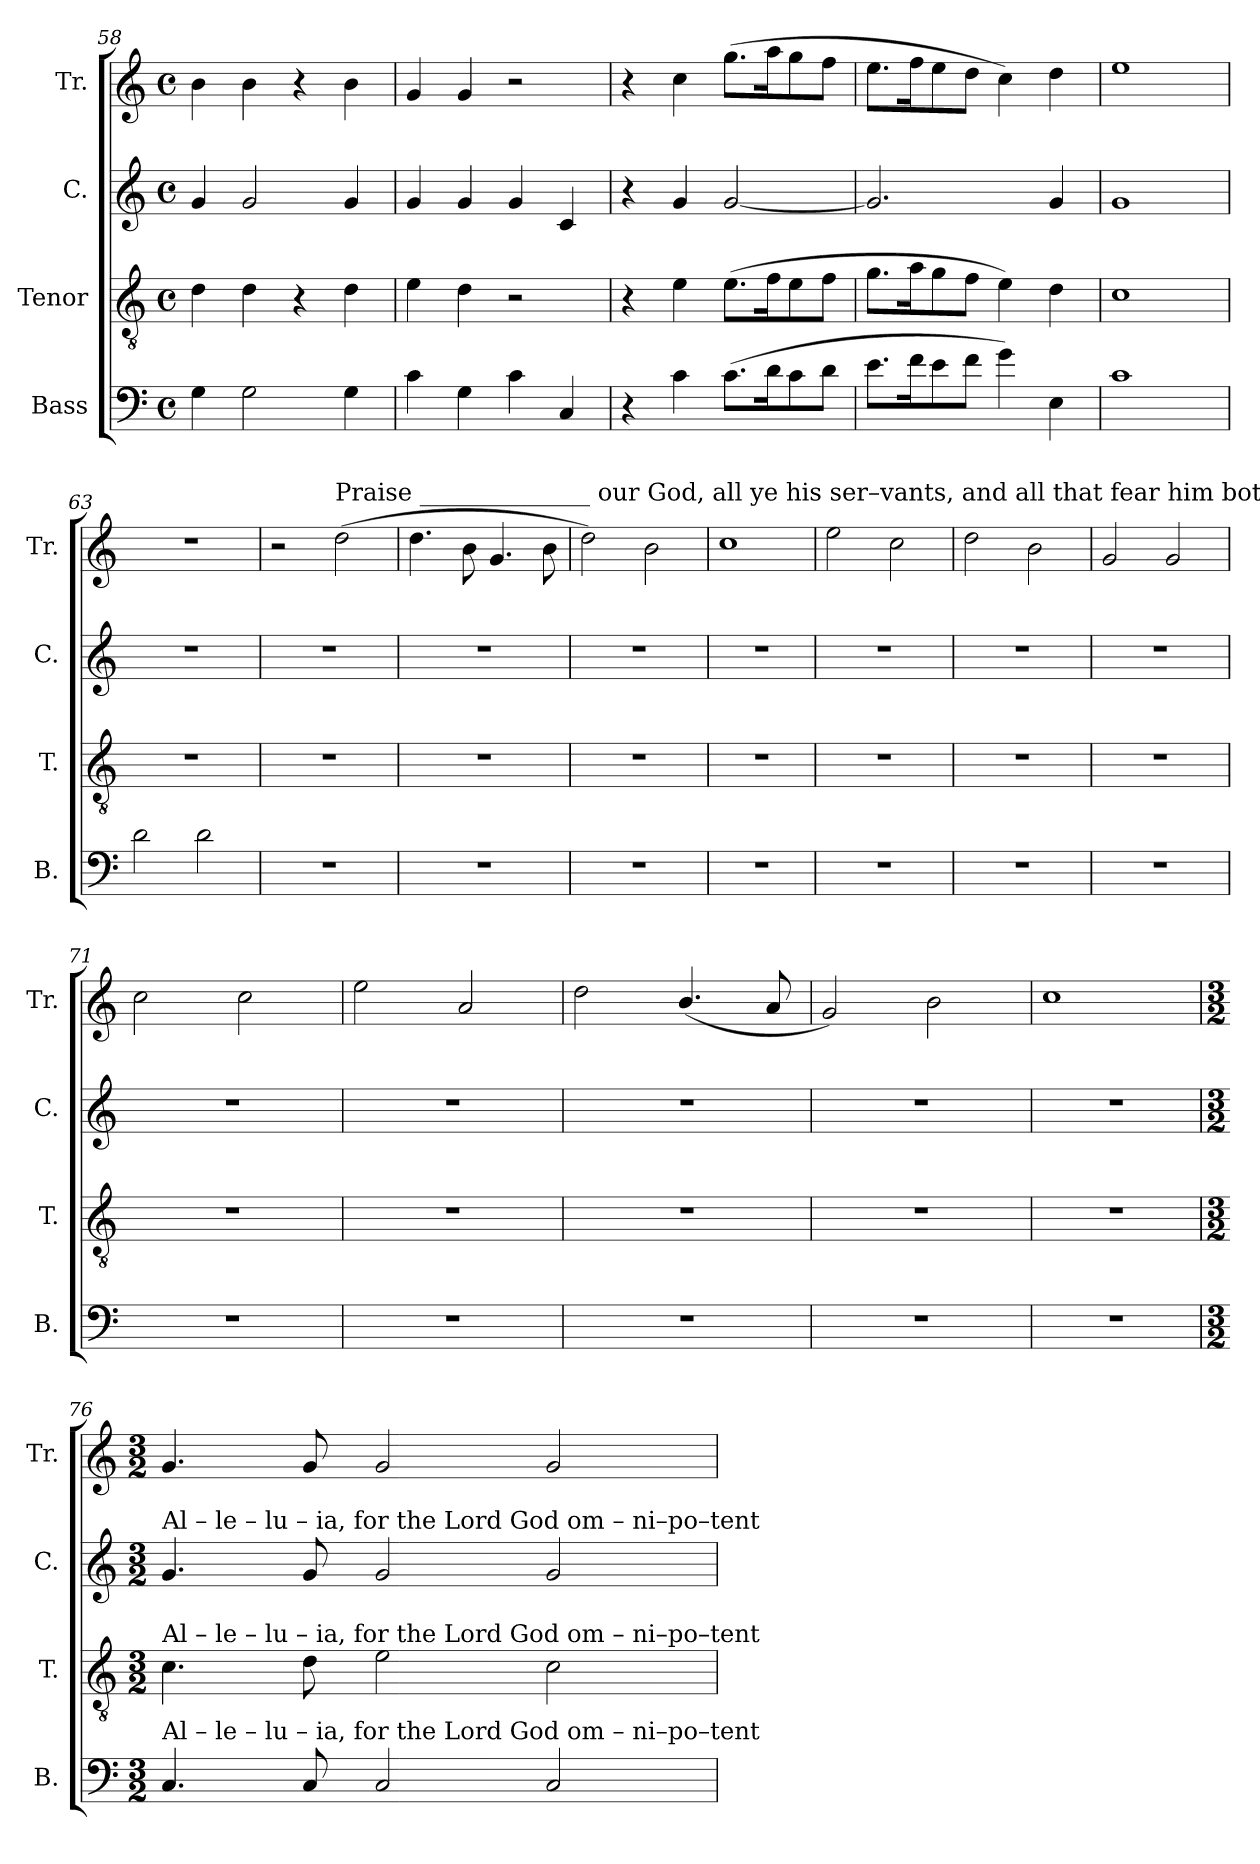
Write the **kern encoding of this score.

**kern	**kern	**kern	**kern
*part4	*part3	*part2	*part1
*staff4	*staff3	*staff2	*staff1
*I"Bass	*I"Tenor	*I"C.	*I"Tr.
*I'B.	*I'T.	*I'C.	*I'Tr.
*clefF4	*clefGv2	*clefG2	*clefG2
*k[]	*k[]	*k[]	*k[]
*M4/4	*M4/4	*M4/4	*M4/4
*met(c)	*met(c)	*met(c)	*met(c)
=58	=58	=58	=58
4G!\	4d!\	4g!/	4b!\
2G!\	4d!\	2g!/	4b!\
.	4r	.	4r
4G!\	4d!\	4g!/	4b!\
=59	=59	=59	=59
4c!\	4e!\	4g!/	4g!/
4G!\	4d!\	4g!/	4g!/
4c!\	2r	4g!/	2r
4C!/	.	4c!/	.
=60	=60	=60	=60
4r	4r	4r	4r
4c!\	4e!\	4g!/	4cc!\
(8.c!\L	(8.e!\L	[2g!/	(8.gg!\L
16d!\K	16f!\K	.	16aa!\K
8c!\	8e!\	.	8gg!\
8d!\J	8f!\J	.	8ff!\J
=61	=61	=61	=61
8.e!\L	8.g!\L	2.g!/]	8.ee!\L
16f!\K	16a!\K	.	16ff!\K
8e!\	8g!\	.	8ee!\
8f!\J	8f!\J	.	8dd!\J
4g!\)	4e!\)	.	4cc!\)
4E!\	4d!\	4g!/	4dd!\
=62	=62	=62	=62
1c!	1c!	1g!	1ee!
=63	=63	=63	=63
2d!\	1r	1r	1r
2d!\	.	.	.
!!LO:PB:g=z
=64	=64	=64	=64
*	*	*	*MM120
1r	1r	1r	2r
!	!	!	!LO:TX:a:t=Praise ______________ our  God,  all  ye   his  ser–vants, and all that fear him both small ___ and great.       Al – le – lu – ia, for the Lord     God      om – ni–po–tent
.	.	.	(2dd!\
=65	=65	=65	=65
1r	1r	1r	4.dd!\
.	.	.	8b!\
.	.	.	4.g!/
.	.	.	8b!\
=66	=66	=66	=66
1r	1r	1r	2dd!\)
.	.	.	2b!\
=67	=67	=67	=67
1r	1r	1r	1cc!
=68	=68	=68	=68
1r	1r	1r	2ee!\
.	.	.	2cc!\
=69	=69	=69	=69
1r	1r	1r	2dd!\
.	.	.	2b!\
=70	=70	=70	=70
1r	1r	1r	2g!/
.	.	.	2g!/
=71	=71	=71	=71
1r	1r	1r	2cc!\
.	.	.	2cc!\
=72	=72	=72	=72
1r	1r	1r	2ee!\
.	.	.	2a!/
=73	=73	=73	=73
1r	1r	1r	2dd!\
.	.	.	(4.b!/
.	.	.	8a!/
=74	=74	=74	=74
1r	1r	1r	2g!/)
.	.	.	2b!\
=75	=75	=75	=75
1r	1r	1r	1cc!
=76	=76	=76	=76
*M3/2	*M3/2	*M3/2	*M3/2
!	!	!LO:TX:a:t=Al – le – lu – ia, for the Lord     God      om – ni–po–tent	!
!	!LO:TX:a:t=Al – le – lu – ia, for the Lord     God      om – ni–po–tent	!	!
!LO:TX:a:t=Al – le – lu – ia, for the Lord     God      om – ni–po–tent	!	!	!
4.C!/	4.c!\	4.g!/	4.g!/
8C!/	8d!\	8g!/	8g!/
2C!/	2e!\	2g!/	2g!/
2C!/	2c!\	2g!/	2g!/
=	=	=	=
*-	*-	*-	*-
